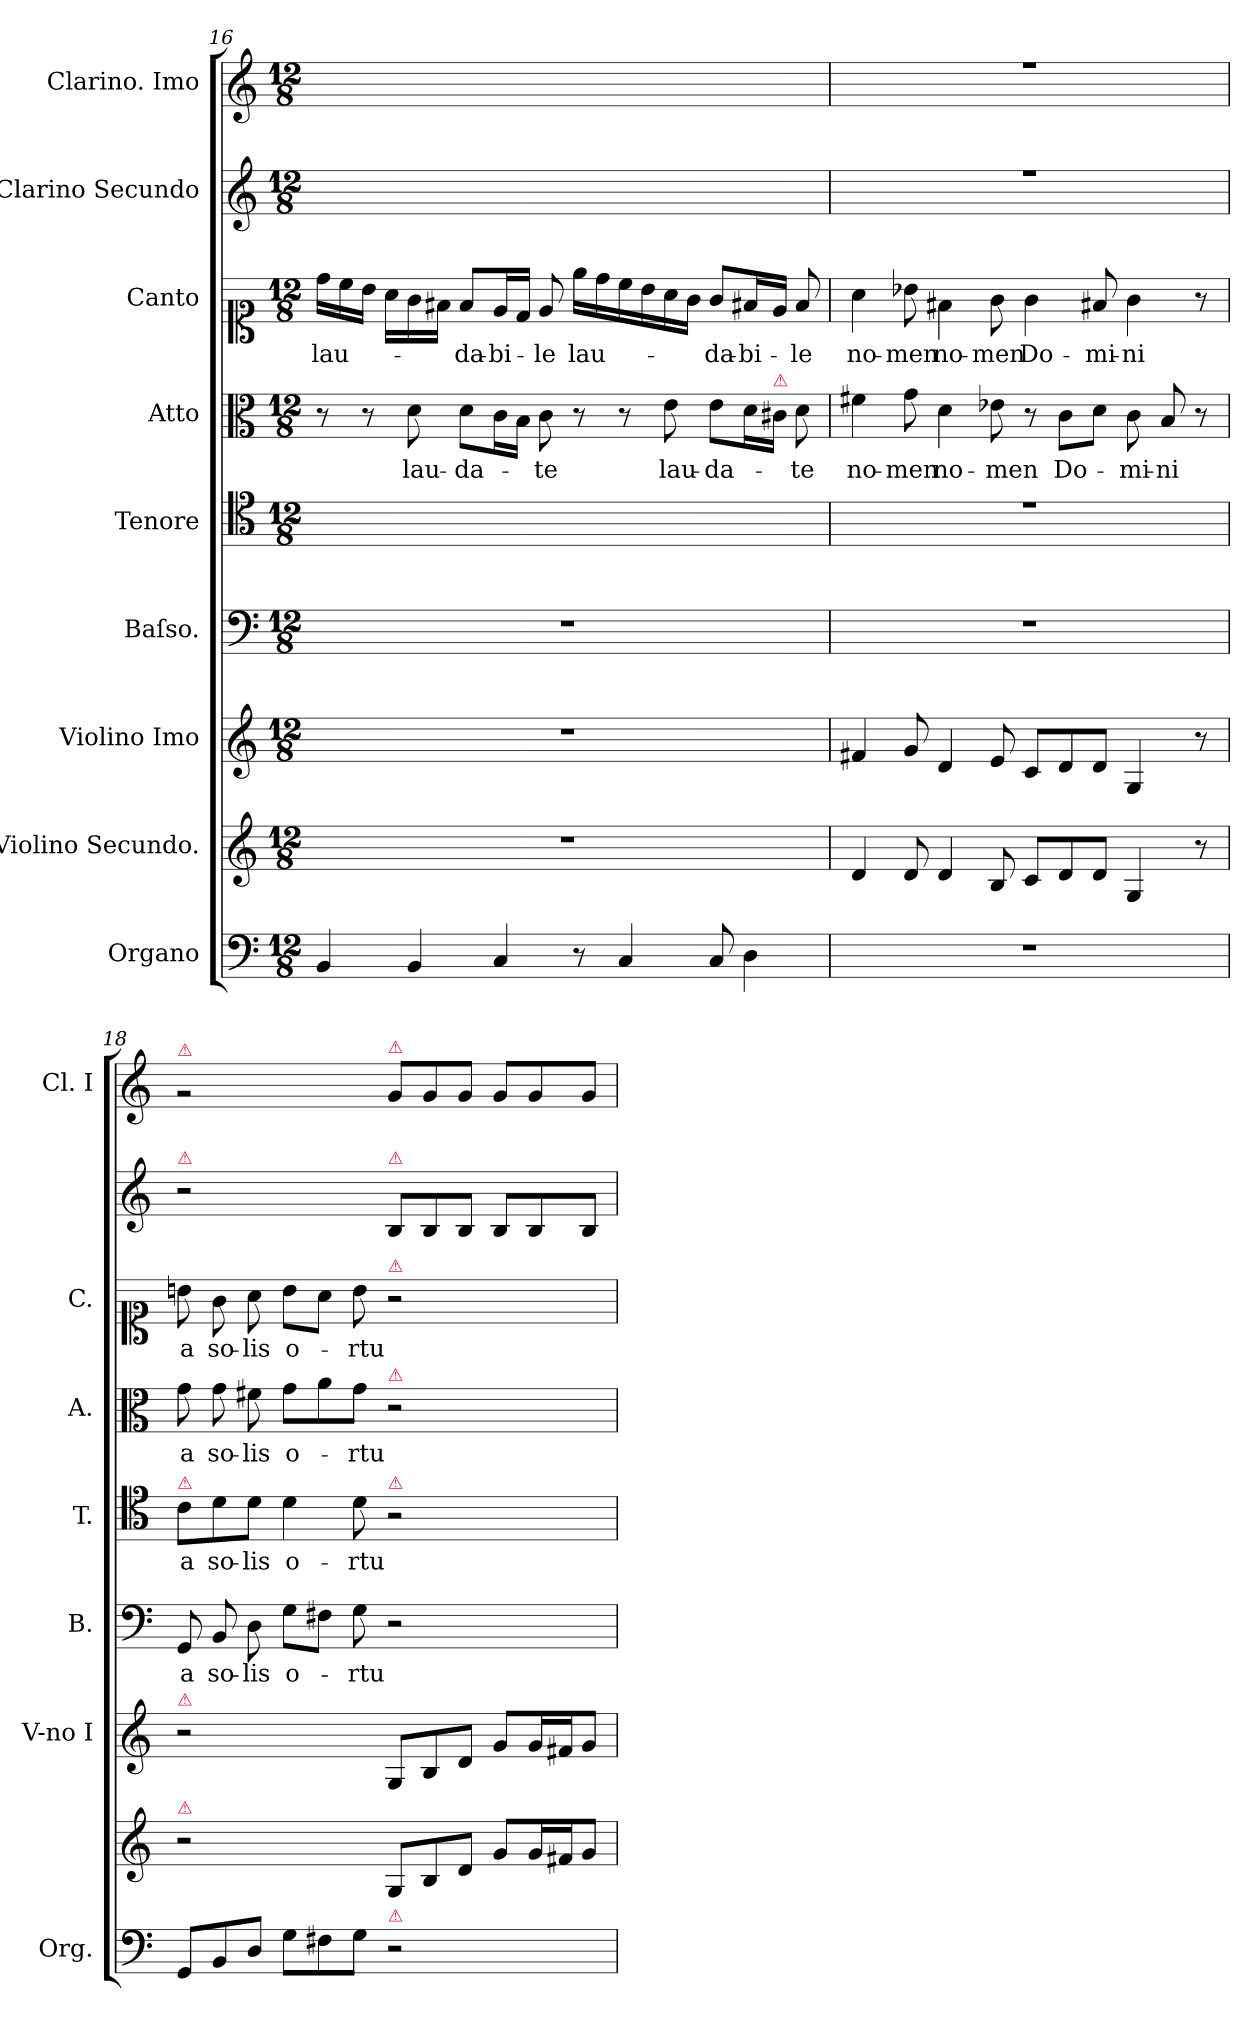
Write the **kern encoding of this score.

**kern	**kern	**kern	**kern	**text	**kern	**text	**kern	**text	**kern	**text	**kern	**kern
*part9	*part8	*part7	*part6	*part6	*part5	*part5	*part4	*part4	*part3	*part3	*part2	*part1
*staff9	*staff8	*staff7	*staff6	*staff6	*staff5	*staff5	*staff4	*staff4	*staff3	*staff3	*staff2	*staff1
*I"Organo	*I"Violino Secundo.	*I"Violino Imo	*I"Baſso.	*	*I"Tenore	*	*I"Atto	*	*I"Canto	*	*I"Clarino Secundo	*I"Clarino. Imo
*I'Org.	*	*I'V-no I	*I'B.	*	*I'T.	*	*I'A.	*	*I'C.	*	*	*I'Cl. I
*clefF4	*clefG2	*clefG2	*clefF4	*	*clefC4	*	*clefC3	*	*clefC1	*	*clefG2	*clefG2
*k[]	*k[]	*k[]	*k[]	*	*k[]	*	*k[]	*	*k[]	*	*k[]	*k[]
*C:	*C:	*C:	*C:	*	*C:	*	*C:	*	*C:	*	*C:	*C:
*M12/8	*M12/8	*M12/8	*M12/8	*	*M12/8	*	*M12/8	*	*M12/8	*	*M12/8	*M12/8
=16	=16	=16	=16	=16	=16	=16	=16	=16	=16	=16	=16	=16
4BB/	1.r	1.r	1.r	.	1.ryy	.	8r	.	16dd\LL	lau-	1.ryy	1.ryy
.	.	.	.	.	.	.	.	.	16cc\	.	.	.
.	.	.	.	.	.	.	8r	.	16b\JJ	.	.	.
.	.	.	.	.	.	.	.	.	16a\LL	.	.	.
4BB/	.	.	.	.	.	.	8d\	lau-	16g\	.	.	.
.	.	.	.	.	.	.	.	.	16f#X\JJ	.	.	.
.	.	.	.	.	.	.	8d\L	-da-	8f#/L	-da-	.	.
4C/	.	.	.	.	.	.	16c\L	.	16e/L	-bi-	.	.
.	.	.	.	.	.	.	16B\JJ	.	16d/JJ	.	.	.
.	.	.	.	.	.	.	8c\	-te	8e/	-le	.	.
!	!	!	!	!	!	!	!	!	!	!LO:LY:i	!	!
8r	.	.	.	.	.	.	8r	.	16ee\LL	lau-	.	.
.	.	.	.	.	.	.	.	.	16dd\	.	.	.
4C/	.	.	.	.	.	.	8r	.	16cc\	.	.	.
.	.	.	.	.	.	.	.	.	16b\	.	.	.
!	!	!	!	!	!	!	!	!LO:LY:i	!	!	!	!
.	.	.	.	.	.	.	8e\	lau-	16a\	.	.	.
.	.	.	.	.	.	.	.	.	16g\JJ	.	.	.
!	!	!	!	!	!	!	!	!LO:LY:i	!	!LO:LY:i	!	!
8C/	.	.	.	.	.	.	8e\L	-da-	8g/L	-da-	.	.
!	!	!	!	!	!	!	!	!	!	!LO:LY:i	!	!
4D\	.	.	.	.	.	.	16d\L	.	16f#X/L	-bi-	.	.
!	!	!	!	!	!	!	!LO:TX:a:color=crimson:t=⚠	!	!	!	!	!
.	.	.	.	.	.	.	16c#X\JJ	.	16e/JJ	.	.	.
!	!	!	!	!	!	!	!	!LO:LY:i	!	!LO:LY:i	!	!
.	.	.	.	.	.	.	8d\	-te	8f#/	-le	.	.
=17	=17	=17	=17	=17	=17	=17	=17	=17	=17	=17	=17	=17
!	!	!	!	!	!LO:N:vis=1	!	!	!	!	!	!	!
1.r	4d/	4f#X/	1.r	.	1.re	.	4f#X\	no-	4a\	no-	1.rff	1.rff
.	8d/	8g/	.	.	.	.	8g\	-men	8b-X\	-men	.	.
!	!	!	!	!	!	!	!	!LO:LY:i	!	!LO:LY:i	!	!
.	4d/	4d/	.	.	.	.	4d\	no-	4f#X\	no-	.	.
!	!	!	!	!	!	!	!	!LO:LY:i	!	!LO:LY:i	!	!
.	8B/	8e/	.	.	.	.	8e-X\	-men	8g\	-men	.	.
.	8c/L	8c/L	.	.	.	.	8r	.	4g\	Do-	.	.
.	8d/	8d/	.	.	.	.	8c\L	Do-	.	.	.	.
.	8d/J	8d/J	.	.	.	.	8d\J	.	8f#X/	-mi-	.	.
.	4G/	4G/	.	.	.	.	8c\	-mi-	4g\	-ni	.	.
.	.	.	.	.	.	.	8B/	-ni	.	.	.	.
.	8r	8r	.	.	.	.	8r	.	8r	.	.	.
=18	=18	=18	=18	=18	=18	=18	=18	=18	=18	=18	=18	=18
!	!	!	!	!	!	!	!	!	!	!	!	!LO:TX:a:color=crimson:t=⚠
!	!	!	!	!	!	!	!	!	!	!	!LO:TX:a:color=crimson:t=⚠	!
!	!	!	!	!	!LO:TX:a:color=crimson:t=⚠	!	!	!	!	!	!	!
!	!	!LO:TX:a:color=crimson:t=⚠	!	!	!	!	!	!	!	!	!	!
!	!LO:TX:a:color=crimson:t=⚠	!	!	!	!	!	!	!	!	!	!	!
!	!LO:N:vis=2	!LO:N:vis=2	!	!	!	!	!	!	!	!	!LO:N:vis=2	!LO:N:vis=2
8GG/L	2.r	2.r	8GG/	a	8c\L	a	8g\	a	8bn\	a	2.r	2.rg
8BB/	.	.	8BB/	so-	8d\	so-	8g\	so-	8g\	so-	.	.
8D/J	.	.	8D\	-lis	8d\J	-lis	8f#X\	-lis	8a\	-lis	.	.
8G\L	.	.	8G\L	o-	4d\	o-	8g\L	o-	8b\L	o-	.	.
8F#X\	.	.	8F#X\J	.	.	.	8a\	.	8a\J	.	.	.
8G\J	.	.	8G\	-rtu	8d\	-rtu	8g\J	-rtu	8b\	-rtu	.	.
!	!	!	!	!	!	!	!	!	!	!	!	!LO:TX:a:color=crimson:t=⚠
!	!	!	!	!	!	!	!	!	!	!	!LO:TX:a:color=crimson:t=⚠	!
!	!	!	!	!	!	!	!	!	!LO:TX:a:color=crimson:t=⚠	!	!	!
!	!	!	!	!	!	!	!LO:TX:a:color=crimson:t=⚠	!	!	!	!	!
!	!	!	!	!	!LO:TX:a:color=crimson:t=⚠	!	!	!	!	!	!	!
!LO:TX:a:color=crimson:t=⚠	!	!	!	!	!	!	!	!	!	!	!	!
!LO:N:vis=2	!	!	!LO:N:vis=2	!	!LO:N:vis=2	!	!LO:N:vis=2	!	!LO:N:vis=2	!	!	!
2.r	8G/L	8G/L	2.r	.	2.r	.	2.r	.	2.r	.	8B/L	8g/L
.	8B/	8B/	.	.	.	.	.	.	.	.	8B/	8g/
.	8d/J	8d/J	.	.	.	.	.	.	.	.	8B/J	8g/J
.	8g/L	8g/L	.	.	.	.	.	.	.	.	8B/L	8g/L
.	16g/L	16g/L	.	.	.	.	.	.	.	.	8B/	8g/
.	16f#X/J	16f#X/J	.	.	.	.	.	.	.	.	.	.
.	8g/J	8g/J	.	.	.	.	.	.	.	.	8B/J	8g/J
=	=	=	=	=	=	=	=	=	=	=	=	=
*-	*-	*-	*-	*-	*-	*-	*-	*-	*-	*-	*-	*-
